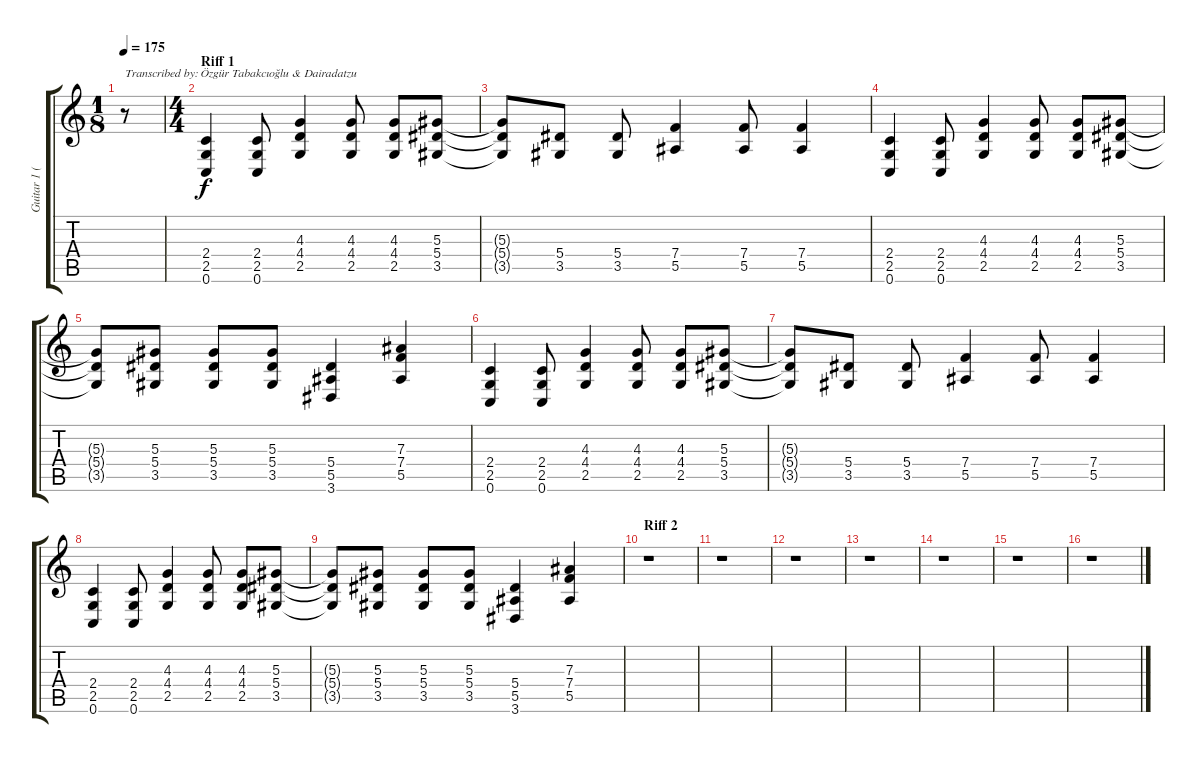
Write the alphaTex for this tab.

\track ("Guitar 1 (Rhytm)" "Guitar 1 (") {instrument distortionguitar}
\staff {score tabs}
\tuning (C4 G3 Eb3 Bb2 F2 C2) {hide}
\ts (1 8)
\tempo 175
\clef g2
\ks c
r.8{txt "Transcribed by: Özgür Tabakcıoğlu & Dairadatzu" dy f instrument distortionguitar} |
\ts (4 4)
\section ("" "Riff 1")
(2.4 2.5 0.6).4 (2.4 2.5 0.6).8 (4.3 4.4 2.5).4 (4.3 4.4 2.5).8 (4.3 4.4 2.5).8 (5.3 5.4 3.5).8 |
(5.3{t} 5.4{t} 3.5{t}).8 (5.4 3.5).8 (5.4 3.5).8 (7.4 5.5).4 (7.4 5.5).8 (7.4 5.5).4 |
(2.4 2.5 0.6).4 (2.4 2.5 0.6).8 (4.3 4.4 2.5).4 (4.3 4.4 2.5).8 (4.3 4.4 2.5).8 (5.3 5.4 3.5).8 |
(5.3{t} 5.4{t} 3.5{t}).8 (5.3 5.4 3.5).8 (5.3 5.4 3.5).8 (5.3 5.4 3.5).8 (5.4 5.5 3.6).4 (7.3 7.4 5.5).4 |
(2.4 2.5 0.6).4 (2.4 2.5 0.6).8 (4.3 4.4 2.5).4 (4.3 4.4 2.5).8 (4.3 4.4 2.5).8 (5.3 5.4 3.5).8 |
(5.3{t} 5.4{t} 3.5{t}).8 (5.4 3.5).8 (5.4 3.5).8 (7.4 5.5).4 (7.4 5.5).8 (7.4 5.5).4 |
(2.4 2.5 0.6).4 (2.4 2.5 0.6).8 (4.3 4.4 2.5).4 (4.3 4.4 2.5).8 (4.3 4.4 2.5).8 (5.3 5.4 3.5).8 |
(5.3{t} 5.4{t} 3.5{t}).8 (5.3 5.4 3.5).8 (5.3 5.4 3.5).8 (5.3 5.4 3.5).8 (5.4 5.5 3.6).4 (7.3 7.4 5.5).4 |
\section ("" "Riff 2")
r.1 |
r.1 |
r.1 |
r.1 |
r.1 |
r.1 |
r.1
